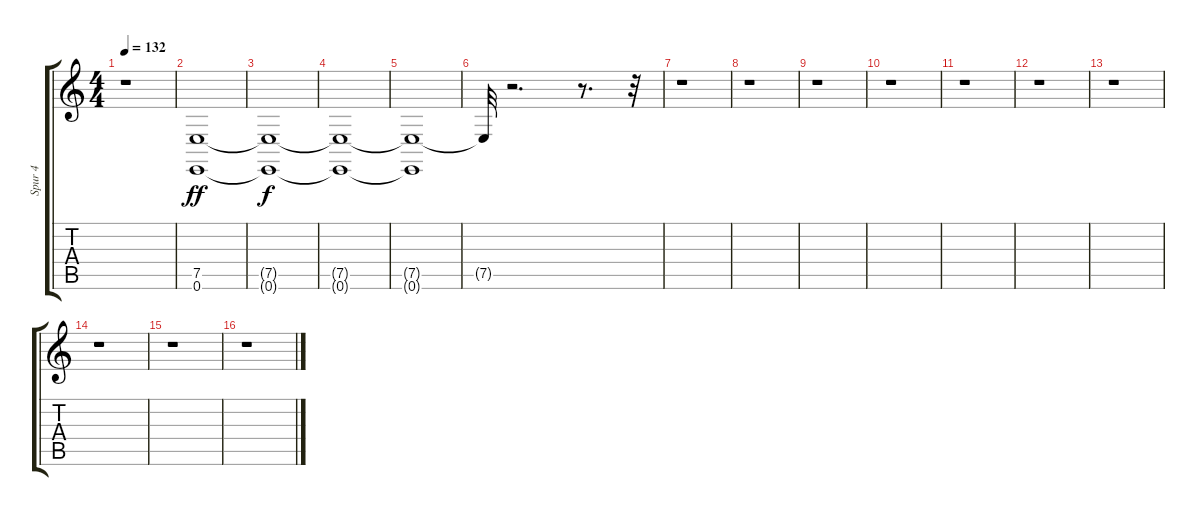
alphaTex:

\track ("Spur 4" "Spur 4") {instrument pad3polysynth}
\staff {score tabs}
\tuning (E4 B3 G3 D3 A2 E2) {hide}
\ts (4 4)
\tempo 132
\clef g2
\ks c
r.1{dy ff instrument pad3polysynth} |
(7.5 0.6).1 |
(7.5{t} 0.6{t}).1{dy f} |
(7.5{t} 0.6{t}).1 |
(7.5{t} 0.6{t}).1 |
7.5{t}.32 r.2{d} r.8{d} r.32 |
r.1 |
r.1 |
r.1 |
r.1 |
r.1 |
r.1 |
r.1 |
r.1 |
r.1 |
r.1
